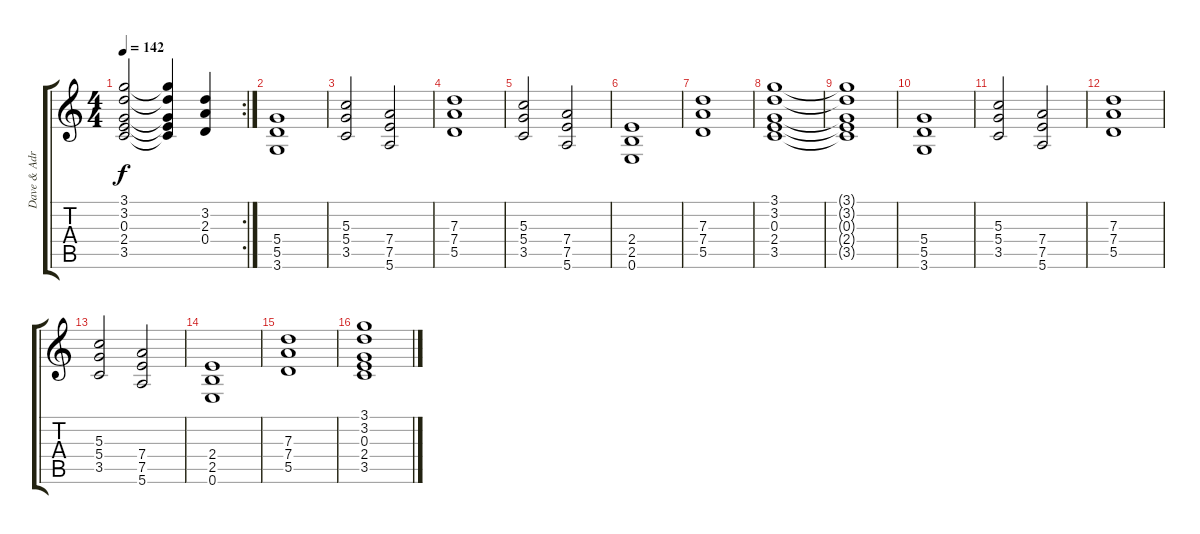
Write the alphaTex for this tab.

\track ("Dave & Adrian (Rhythm Guitar)" "Dave & Adr") {instrument distortionguitar}
\staff {score tabs}
\tuning (E4 B3 G3 D3 A2 E2) {hide}
\rc 2
\ts (4 4)
\tempo 142
\clef g2
\ks c
(3.1{t} 3.2{t} 0.3{t} 2.4{t} 3.5{t}).2{dy f} (3.1{t} 3.2{t} 0.3{t} 2.4{t} 3.5{t}).4 (3.2 2.3 0.4).4 |
(5.4 5.5 3.6).1 |
(5.3 5.4 3.5).2 (7.4 7.5 5.6).2 |
(7.3 7.4 5.5).1 |
(5.3 5.4 3.5).2 (7.4 7.5 5.6).2 |
(2.4 2.5 0.6).1 |
(7.3 7.4 5.5).1 |
(3.1 3.2 0.3 2.4 3.5).1 |
(3.1{t} 3.2{t} 0.3{t} 2.4{t} 3.5{t}).1 |
(5.4 5.5 3.6).1 |
(5.3 5.4 3.5).2 (7.4 7.5 5.6).2 |
(7.3 7.4 5.5).1 |
(5.3 5.4 3.5).2 (7.4 7.5 5.6).2 |
(2.4 2.5 0.6).1 |
(7.3 7.4 5.5).1 |
(3.1 3.2 0.3 2.4 3.5).1
